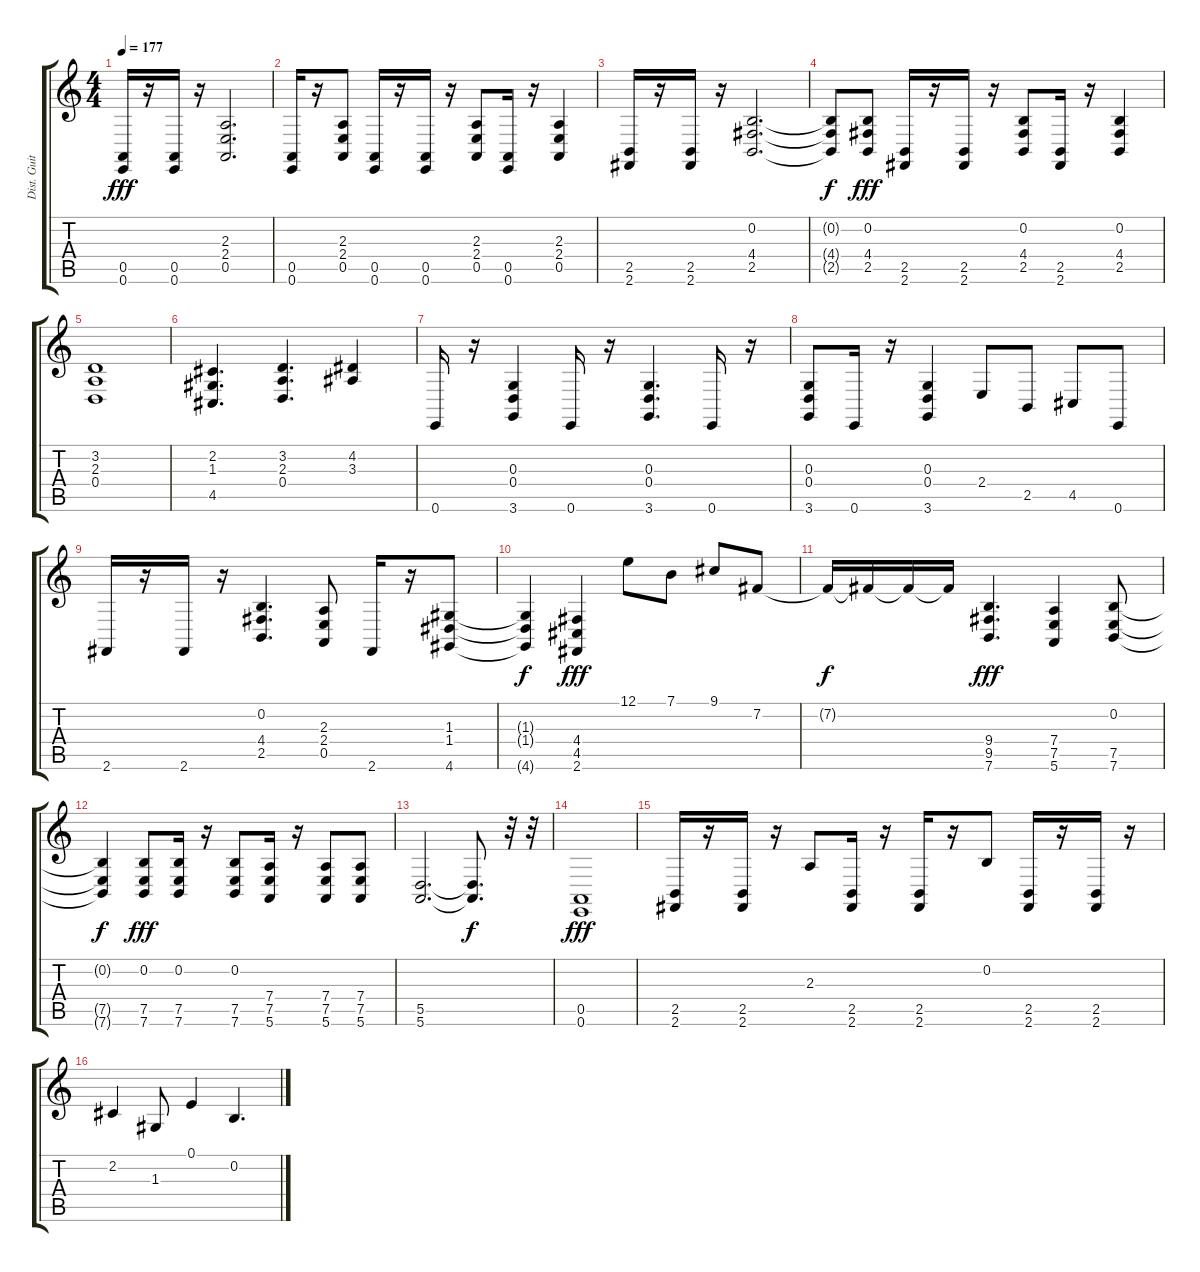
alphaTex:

\track ("Dist. Guitar 2" "Dist. Guit") {instrument lead2sawtooth}
\staff {score tabs}
\tuning (E4 B3 G3 D3 A2 E2) {hide}
\ts (4 4)
\tempo 177
\clef g2
\ks c
(0.5 0.6).16{dy fff} r.16 (0.5 0.6).16 r.16 (2.3 2.4 0.5).2{d} |
(0.5 0.6).16 r.16 (2.3 2.4 0.5).8 (0.5 0.6).16 r.16 (0.5 0.6).16 r.16 (2.3 2.4 0.5).8 (0.5 0.6).16 r.16 (2.3 2.4 0.5).4 |
(2.5 2.6).16 r.16 (2.5 2.6).16 r.16 (0.2 4.4 2.5).2{d} |
(0.2{t} 4.4{t} 2.5{t}).8{dy f} (0.2 4.4 2.5).8{dy fff} (2.5 2.6).16 r.16 (2.5 2.6).16 r.16 (0.2 4.4 2.5).8 (2.5 2.6).16 r.16 (0.2 4.4 2.5).4 |
(3.2 2.3 0.4).1 |
(2.2 1.3 4.5).4{d} (3.2 2.3 0.4).4{d} (4.2 3.3).4 |
0.6.16 r.16 (0.3 0.4 3.6).4 0.6.16 r.16 (0.3 0.4 3.6).4{d} 0.6.16 r.16 |
(0.3 0.4 3.6).8 0.6.16 r.16 (0.3 0.4 3.6).4 2.4.8 2.5.8 4.5.8 0.6.8 |
2.6.16 r.16 2.6.16 r.16 (0.2 4.4 2.5).4{d} (2.3 2.4 0.5).8 2.6.16 r.16 (1.3 1.4 4.6).8 |
(1.3{t} 1.4{t} 4.6{t}).4{dy f} (4.4 4.5 2.6).4{dy fff} 12.1.8 7.1.8 9.1.8 7.2.8 |
7.2{t}.16{dy f} 7.2{t}.16 7.2{t}.16 7.2{t}.16 (9.4 9.5 7.6).4{d dy fff} (7.4 7.5 5.6).4 (0.2 7.5 7.6).8 |
(0.2{t} 7.5{t} 7.6{t}).4{dy f} (0.2 7.5 7.6).8{dy fff} (0.2 7.5 7.6).16 r.16 (0.2 7.5 7.6).8 (7.4 7.5 5.6).16 r.16 (7.4 7.5 5.6).8 (7.4 7.5 5.6).8 |
(5.5 5.6).2{d} (5.5{t} 5.6{t}).8{d dy f} r.32 r.32 |
(0.5 0.6).1{dy fff} |
(2.5 2.6).16 r.16 (2.5 2.6).16 r.16 2.3.8 (2.5 2.6).16 r.16 (2.5 2.6).16 r.16 0.2.8 (2.5 2.6).16 r.16 (2.5 2.6).16 r.16 |
2.2.4 1.3.8 0.1.4 0.2.4{d}
